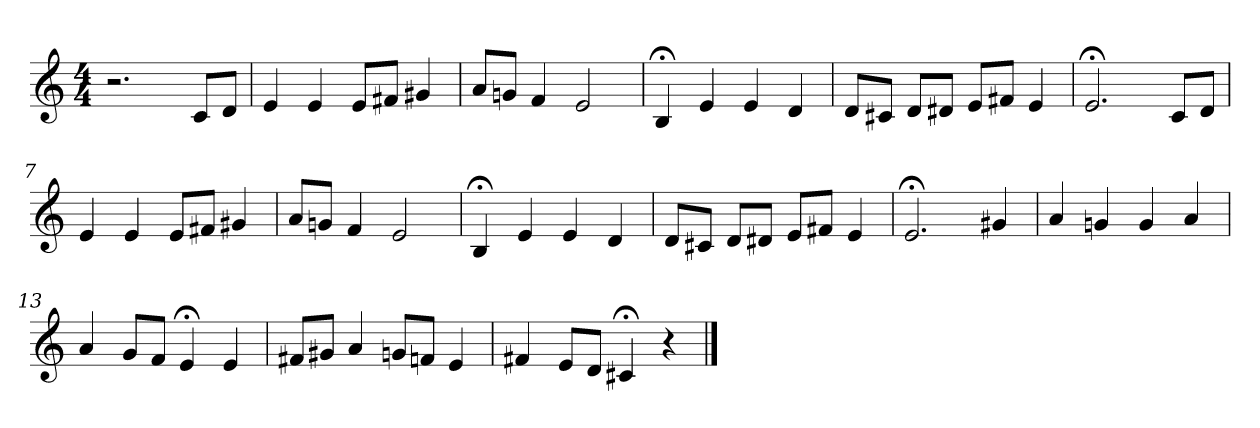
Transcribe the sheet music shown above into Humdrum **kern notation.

**kern
*part1
*staff1
*clefG2
*M4/4
=1
2.r
8c/L
8d/J
=2
4e
4e
8e/L
8f#X/J
4g#X
=3
8a/L
8gn/J
4f
2e
=4
4B;<
4e
4e
4d
=5
8d/L
8c#X/J
8d/L
8d#X/J
8e/L
8f#X/J
4e
=6
2.e;<
8c/L
8d/J
=7
4e
4e
8e/L
8f#X/J
4g#X
=8
8a/L
8gn/J
4f
2e
=9
4B;<
4e
4e
4d
=10
8d/L
8c#X/J
8d/L
8d#X/J
8e/L
8f#X/J
4e
=11
2.e;<
4g#X
=12
4a
4gn
4g
4a
=13
4a
8g/L
8f/J
4e;<
4e
=14
8f#X/L
8g#X/J
4a
8gn/L
8fn/J
4e
=15
4f#X
8e/L
8d/J
4c#X;<
4r
==
*-
